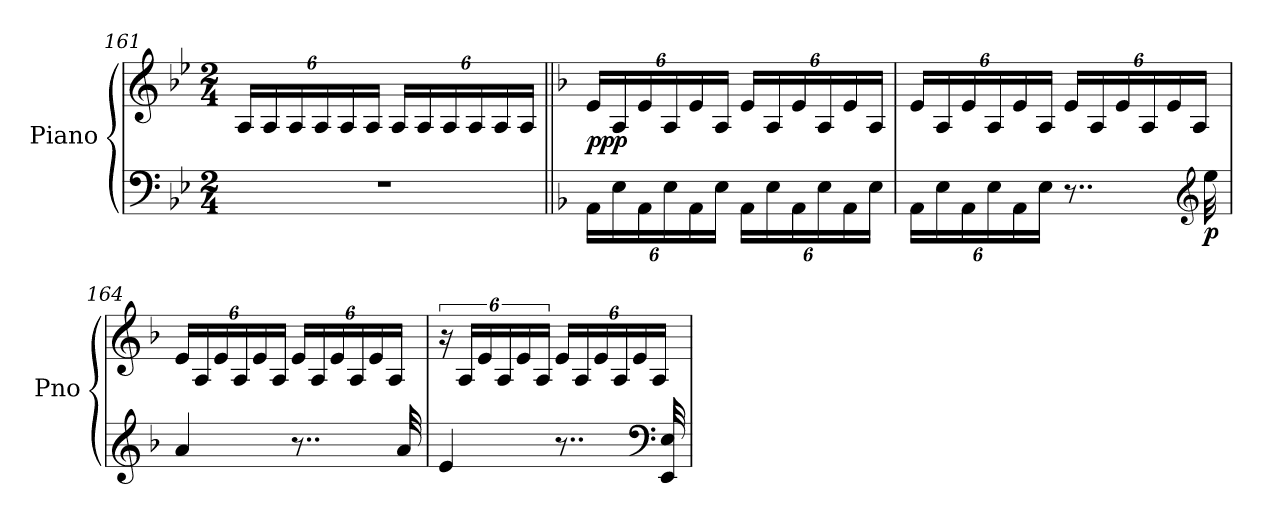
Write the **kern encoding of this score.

**kern	**kern	**dynam
*part1	*part1	*part1
*staff2	*staff1	*staff1/2
*I"Piano	*	*
*I'Pno	*	*
*clefF4	*clefG2	*
*k[b-e-]	*k[b-e-]	*
*M2/4	*M2/4	*
*	*Xbrackettup	*
=161	=161	=161
2r	24A/LL	.
.	24A/	.
.	24A/	.
.	24A/	.
.	24A/	.
.	24A/JJ	.
.	24A/LL	.
.	24A/	.
.	24A/	.
.	24A/	.
.	24A/	.
.	24A/JJ	.
!!LO:PB:g=z
=162||	=162||	=162||
*k[b-]	*k[b-]	*
*Xbrackettup	*	*
!	!	!LO:DY:b
24AA\LL	24e/LL	ppp
24E\	24A/	.
24AA\	24e/	.
24E\	24A/	.
24AA\	24e/	.
24E\JJ	24A/JJ	.
24AA\LL	24e/LL	.
24E\	24A/	.
24AA\	24e/	.
24E\	24A/	.
24AA\	24e/	.
24E\JJ	24A/JJ	.
=163	=163	=163
24AA\LL	24e/LL	.
24E\	24A/	.
24AA\	24e/	.
24E\	24A/	.
24AA\	24e/	.
24E\JJ	24A/JJ	.
8..r	24e/LL	.
.	24A/	.
.	24e/	.
.	24A/	.
.	24e/	.
.	24A/JJ	.
*clefG2	*	*
!	!	!LO:DY:b=2
32ee\	.	p
=164	=164	=164
4a/	24e/LL	.
.	24A/	.
.	24e/	.
.	24A/	.
.	24e/	.
.	24A/JJ	.
8..r	24e/LL	.
.	24A/	.
.	24e/	.
.	24A/	.
.	24e/	.
.	24A/JJ	.
32a/	.	.
=165	=165	=165
*	*brackettup	*
4e/	24r	.
.	24A/LL	.
.	24e/	.
.	24A/	.
.	24e/	.
.	24A/JJ	.
*	*Xbrackettup	*
8..r	24e/LL	.
.	24A/	.
.	24e/	.
.	24A/	.
.	24e/	.
.	24A/JJ	.
*clefF4	*	*
32EE/ 32E/	.	.
=	=	=
*-	*-	*-
